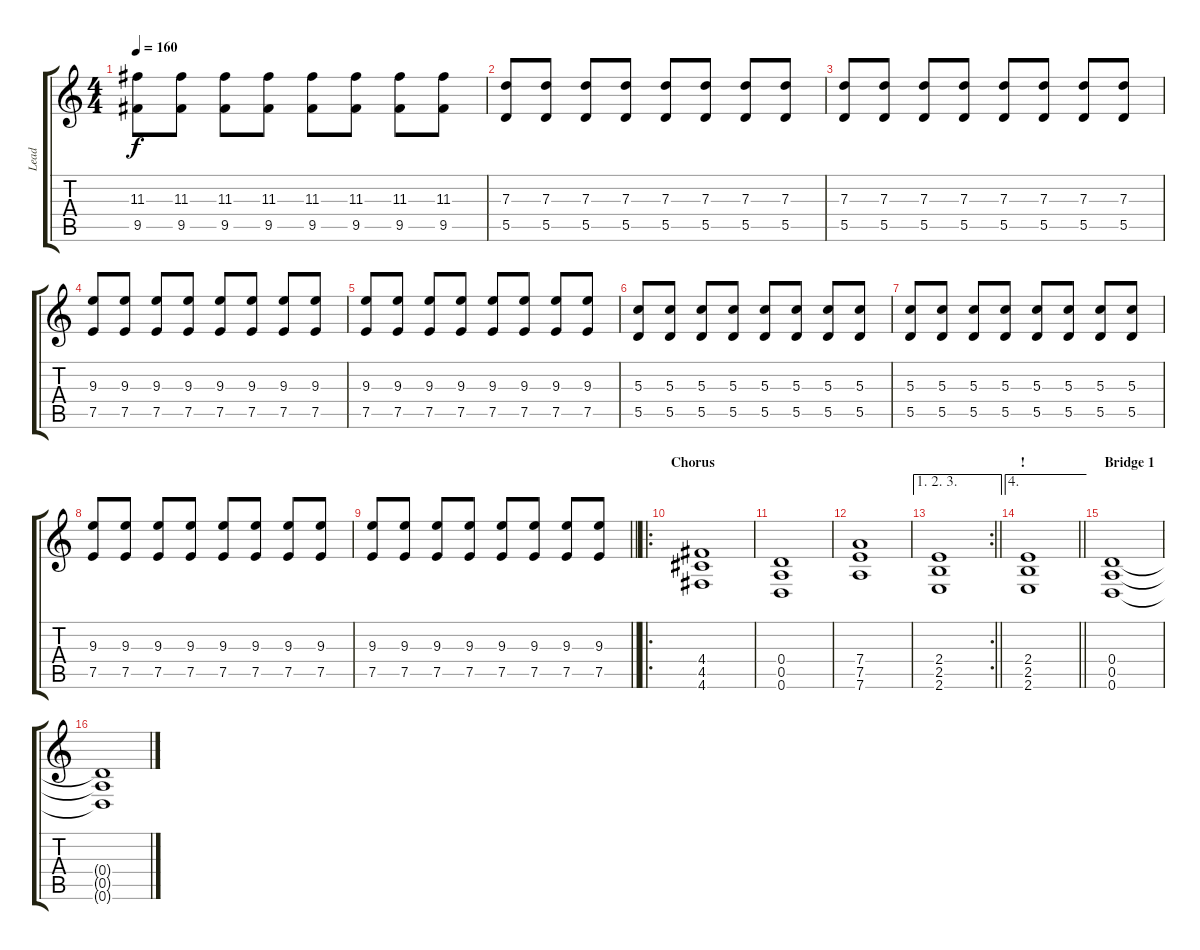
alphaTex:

\track ("Lead" "Lead") {instrument distortionguitar}
\staff {score tabs}
\tuning (E4 B3 G3 D3 A2 D2) {hide}
\ts (4 4)
\tempo 160
\clef g2
\ks c
(11.3 9.5).8{dy f} (11.3 9.5).8 (11.3 9.5).8 (11.3 9.5).8 (11.3 9.5).8 (11.3 9.5).8 (11.3 9.5).8 (11.3 9.5).8 |
(7.3 5.5).8 (7.3 5.5).8 (7.3 5.5).8 (7.3 5.5).8 (7.3 5.5).8 (7.3 5.5).8 (7.3 5.5).8 (7.3 5.5).8 |
(7.3 5.5).8 (7.3 5.5).8 (7.3 5.5).8 (7.3 5.5).8 (7.3 5.5).8 (7.3 5.5).8 (7.3 5.5).8 (7.3 5.5).8 |
(9.3 7.5).8 (9.3 7.5).8 (9.3 7.5).8 (9.3 7.5).8 (9.3 7.5).8 (9.3 7.5).8 (9.3 7.5).8 (9.3 7.5).8 |
(9.3 7.5).8 (9.3 7.5).8 (9.3 7.5).8 (9.3 7.5).8 (9.3 7.5).8 (9.3 7.5).8 (9.3 7.5).8 (9.3 7.5).8 |
(5.3 5.5).8 (5.3 5.5).8 (5.3 5.5).8 (5.3 5.5).8 (5.3 5.5).8 (5.3 5.5).8 (5.3 5.5).8 (5.3 5.5).8 |
(5.3 5.5).8 (5.3 5.5).8 (5.3 5.5).8 (5.3 5.5).8 (5.3 5.5).8 (5.3 5.5).8 (5.3 5.5).8 (5.3 5.5).8 |
(9.3 7.5).8 (9.3 7.5).8 (9.3 7.5).8 (9.3 7.5).8 (9.3 7.5).8 (9.3 7.5).8 (9.3 7.5).8 (9.3 7.5).8 |
\barLineRight lightlight
(9.3 7.5).8 (9.3 7.5).8 (9.3 7.5).8 (9.3 7.5).8 (9.3 7.5).8 (9.3 7.5).8 (9.3 7.5).8 (9.3 7.5).8 |
\ro
\section ("" "Chorus")
(4.4 4.5 4.6).1 |
(0.4 0.5 0.6).1 |
(7.4 7.5 7.6).1 |
\ae (1 2 3)
\rc 2
\barLineRight lightlight
(2.4 2.5 2.6).1 |
\ae 4
\section ("" "!")
\barLineRight lightlight
(2.4 2.5 2.6).1 |
\section ("" "Bridge 1")
(0.4 0.5 0.6).1 |
(0.4{t} 0.5{t} 0.6{t}).1
